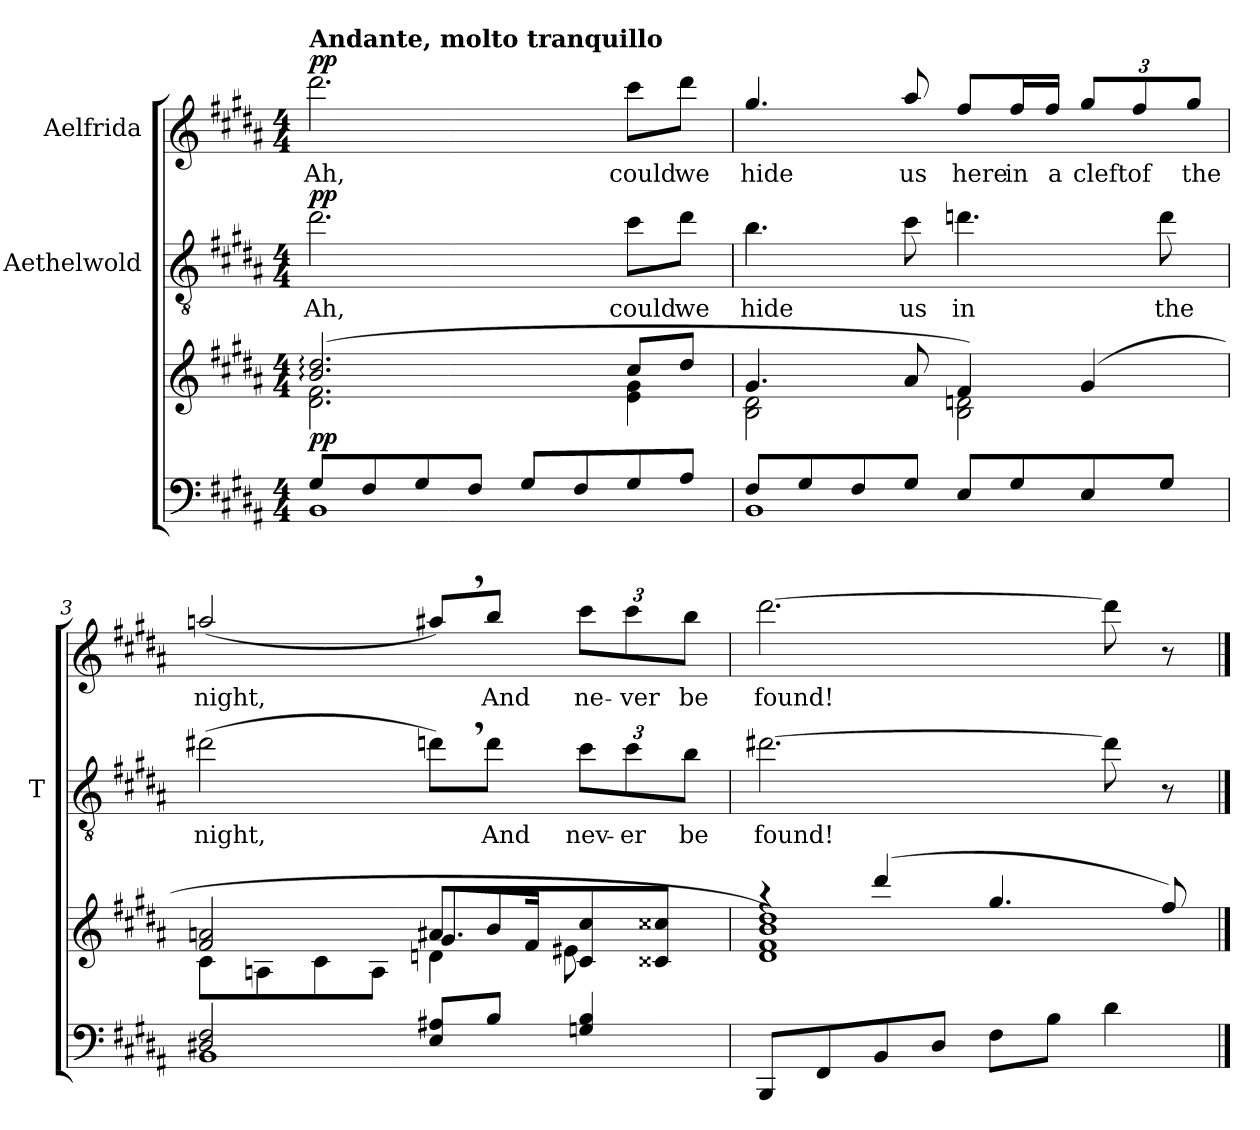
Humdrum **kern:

**kern	**kern	**dynam	**kern	**text	**dynam	**kern	**text	**dynam
*part3	*part3	*part3	*part2	*part2	*part2	*part1	*part1	*part1
*staff4	*staff3	*staff3/4	*staff2	*staff2	*staff2	*staff1	*staff1	*staff1
*	*	*	*I"Aethelwold	*	*	*I"Aelfrida	*	*
*	*	*	*I'T	*	*	*	*	*
*clefF4	*clefG2	*	*clefGv2	*	*	*clefG2	*	*
*	*	*	*ITrd7c12	*	*	*ITrd7c12	*	*
*k[f#c#g#d#a#]	*k[f#c#g#d#a#]	*	*k[f#c#g#d#a#]	*	*	*k[f#c#g#d#a#]	*	*
*B:	*B:	*	*B:	*	*	*B:	*	*
*M4/4	*M4/4	*	*M4/4	*	*	*M4/4	*	*
=1	=1	=1	=1	=1	=1	=1	=1	=1
*^	*^	*	*	*	*	*	*	*
!	!	!	!	!	!	!	!	!LO:TX:a:B:t=Andante, molto tranquillo	!	!
!	!	!	!	!LO:DY:b	!	!LO:LY:b	!LO:DY:a	!	!LO:LY:b	!LO:DY:a
8G#/L	1BB	(2.b/: 2.dd#/:	2.d#\ 2.f#\	pp	2.d#\	Ah,	pp	2.dd#\	Ah,	pp
8F#/	.	.	.	.	.	.	.	.	.	.
8G#/	.	.	.	.	.	.	.	.	.	.
8F#/J	.	.	.	.	.	.	.	.	.	.
8G#/L	.	.	.	.	.	.	.	.	.	.
8F#/	.	.	.	.	.	.	.	.	.	.
!	!	!	!	!	!	!LO:LY:b	!	!	!LO:LY:b	!
8G#/	.	8cc#/L	4e\ 4g#\	.	8c#\L	could	.	8cc#\L	could	.
!	!	!	!	!	!	!LO:LY:b	!	!	!LO:LY:b	!
8A#/J	.	8dd#/J	.	.	8d#\J	we	.	8dd#\J	we	.
=2	=2	=2	=2	=2	=2	=2	=2	=2	=2	=2
!	!	!	!	!	!	!LO:LY:b	!	!	!LO:LY:b	!
8F#/L	1BB	4.g#/	2B\ 2d#\	.	4.B\	hide	.	4.g#/	hide	.
8G#/	.	.	.	.	.	.	.	.	.	.
8F#/	.	.	.	.	.	.	.	.	.	.
!	!	!	!	!	!	!LO:LY:b	!	!	!LO:LY:b	!
8G#/J	.	8a#/	.	.	8c#\	us	.	8a#/	us	.
!	!	!	!	!	!	!LO:LY:b	!	!	!LO:LY:b	!
8E/L	.	4f#/)	2B\ 2dn\	.	4.dn\	in	.	8f#/L	here	.
!	!	!	!	!	!	!	!	!	!LO:LY:b	!
8G#/	.	.	.	.	.	.	.	16f#/L	in	.
!	!	!	!	!	!	!	!	!	!LO:LY:b	!
.	.	.	.	.	.	.	.	16f#/JJ	a	.
!	!	!	!	!	!	!	!	!	!LO:LY:b	!
8E/	.	(4g#/	.	.	.	.	.	12g#/L	cleft	.
!	!	!	!	!	!	!	!	!	!LO:LY:b	!
.	.	.	.	.	.	.	.	12f#/	of	.
!	!	!	!	!	!	!LO:LY:b	!	!	!	!
8G#/J	.	.	.	.	8d\	the	.	.	.	.
!	!	!	!	!	!	!	!	!	!LO:LY:b	!
.	.	.	.	.	.	.	.	12g#/J	the	.
=3	=3	=3	=3	=3	=3	=3	=3	=3	=3	=3
*	*	*	*^	*	*	*	*	*	*	*
!	!	!	!	!	!	!	!LO:LY:b	!	!	!LO:LY:b	!
2D#X/ 2F#/	1BB	2f#/ 2an/	8c#\L	2ryy	.	(>2d#X\	night,	.	(<2an/	night,	.
.	.	.	8An\	.	.	.	.	.	.	.	.
.	.	.	8c#\	.	.	.	.	.	.	.	.
.	.	.	8A\J	.	.	.	.	.	.	.	.
8E/ 8A#X/L	.	8a#X/L	4dn\	8.g#/L	.	8dn,>\L)	.	.	8a#X,>/L)	.	.
!	!	!	!	!	!	!	!LO:LY:b	!	!	!LO:LY:b	!
8B/J	.	8b/	.	.	.	8d\J	And	.	8b/J	And	.
.	.	.	.	16f#/Jk	.	.	.	.	.	.	.
!	!	!	!	!	!	!	!LO:LY:b	!	!	!LO:LY:b	!
4Gn/ 4B/	.	8c#/ 8cc#/	8e#X\	4ryy	.	12c#\L	nev-	.	12cc#\L	ne-	.
!	!	!	!	!	!	!	!LO:LY:b	!	!	!LO:LY:b	!
.	.	.	.	.	.	12c#\	-er	.	12cc#\	-ver	.
.	.	8c##X/ 8cc##X/J	8ryy	.	.	.	.	.	.	.	.
!	!	!	!	!	!	!	!LO:LY:b	!	!	!LO:LY:b	!
.	.	.	.	.	.	12B\J	be	.	12b\J	be	.
*v	*v	*	*	*	*	*	*	*	*	*	*
*	*	*v	*v	*	*	*	*	*	*	*
=4	=4	=4	=4	=4	=4	=4	=4	=4	=4
!	!	!	!	!	!LO:LY:b	!	!	!LO:LY:b	!
8BBB/L	4raa	1d# 1f# 1b 1dd#)	.	[2.d#X\	found!	.	[2.dd#\	found!	.
8FF#/	.	.	.	.	.	.	.	.	.
8BB/	(4ddd#/	.	.	.	.	.	.	.	.
8D#/J	.	.	.	.	.	.	.	.	.
8F#\L	4.gg#/	.	.	.	.	.	.	.	.
8B\J	.	.	.	.	.	.	.	.	.
4d#\	.	.	.	8d#\]	.	.	8dd#\]	.	.
.	8ff#/)	.	.	8r	.	.	8r	.	.
*	*v	*v	*	*	*	*	*	*	*
==	==	==	==	==	==	==	==	==
*-	*-	*-	*-	*-	*-	*-	*-	*-
